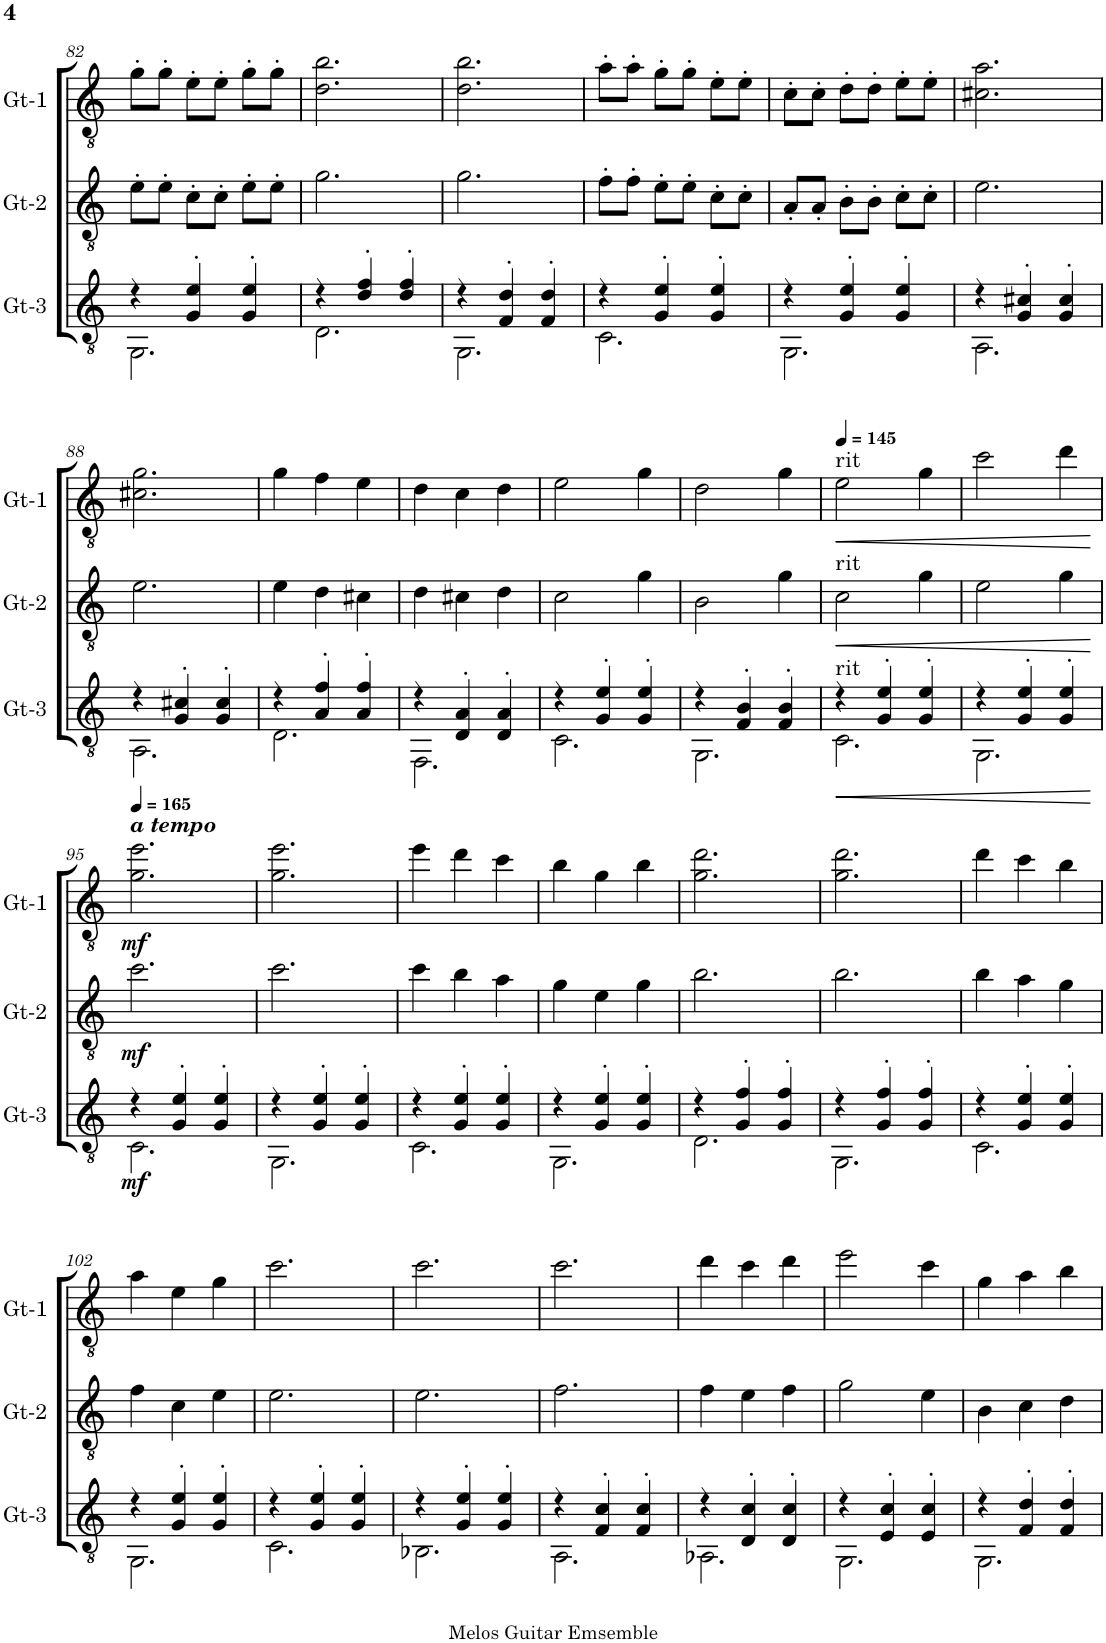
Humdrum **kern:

**kern	**dynam	**kern	**dynam	**kern	**dynam
*part3	*part3	*part2	*part2	*part1	*part1
*staff3	*staff3	*staff2	*staff2	*staff1	*staff1
*I"Gt-3	*	*I"Gt-2	*	*I"Gt-1	*
*I'Gt-3	*	*I'Gt-2	*	*I'Gt-1	*
!!LO:PB:g=z
*clefGv2	*	*clefGv2	*	*clefGv2	*
*k[]	*	*k[]	*	*k[]	*
*M3/4	*	*M3/4	*	*M3/4	*
=82	=82	=82	=82	=82	=82
*^	*	*	*	*	*
4r	2.GG\	.	8e'\L	.	8g'\L	.
.	.	.	8e'\J	.	8g'\J	.
4G/' 4e/'	.	.	8c'\L	.	8e'\L	.
.	.	.	8c'\J	.	8e'\J	.
4G/' 4e/'	.	.	8e'\L	.	8g'\L	.
.	.	.	8e'\J	.	8g'\J	.
=83	=83	=83	=83	=83	=83	=83
4r	2.D\	.	2.g\	.	2.d\ 2.b\	.
4d/' 4f/'	.	.	.	.	.	.
4d/' 4f/'	.	.	.	.	.	.
=84	=84	=84	=84	=84	=84	=84
4r	2.GG\	.	2.g\	.	2.d\ 2.b\	.
4F/' 4d/'	.	.	.	.	.	.
4F/' 4d/'	.	.	.	.	.	.
=85	=85	=85	=85	=85	=85	=85
4r	2.C\	.	8f'\L	.	8a'\L	.
.	.	.	8f'\J	.	8a'\J	.
4G/' 4e/'	.	.	8e'\L	.	8g'\L	.
.	.	.	8e'\J	.	8g'\J	.
4G/' 4e/'	.	.	8c'\L	.	8e'\L	.
.	.	.	8c'\J	.	8e'\J	.
=86	=86	=86	=86	=86	=86	=86
4r	2.GG\	.	8A'/L	.	8c'\L	.
.	.	.	8A'/J	.	8c'\J	.
4G/' 4e/'	.	.	8B'\L	.	8d'\L	.
.	.	.	8B'\J	.	8d'\J	.
4G/' 4e/'	.	.	8c'\L	.	8e'\L	.
.	.	.	8c'\J	.	8e'\J	.
=87	=87	=87	=87	=87	=87	=87
4r	2.AA\	.	2.e\	.	2.c#X\ 2.a\	.
4G/' 4c#X/'	.	.	.	.	.	.
4G/' 4c#/'	.	.	.	.	.	.
!!LO:LB:g=z
=88	=88	=88	=88	=88	=88	=88
4r	2.AA\	.	2.e\	.	2.c#X\ 2.g\	.
4G/' 4c#X/'	.	.	.	.	.	.
4G/' 4c#/'	.	.	.	.	.	.
=89	=89	=89	=89	=89	=89	=89
4r	2.D\	.	4e\	.	4g\	.
4A/' 4f/'	.	.	4d\	.	4f\	.
4A/' 4f/'	.	.	4c#X\	.	4e\	.
=90	=90	=90	=90	=90	=90	=90
4r	2.FF\	.	4d\	.	4d\	.
4D/' 4A/'	.	.	4c#X\	.	4c\	.
4D/' 4A/'	.	.	4d\	.	4d\	.
=91	=91	=91	=91	=91	=91	=91
4r	2.C\	.	2c\	.	2e\	.
4G/' 4e/'	.	.	.	.	.	.
4G/' 4e/'	.	.	4g\	.	4g\	.
=92	=92	=92	=92	=92	=92	=92
4r	2.GG\	.	2B\	.	2d\	.
4F/' 4B/'	.	.	.	.	.	.
4F/' 4B/'	.	.	4g\	.	4g\	.
=93	=93	=93	=93	=93	=93	=93
*	*	*	*	*	*MM145	*
!	!	!	!	!	!LO:TX:a:t=rit	!
!	!	!	!LO:TX:a:t=rit	!	!	!
!LO:TX:a:t=rit	!	!	!	!	!	!
!	!	!LO:HP:b	!	!LO:HP:b	!	!LO:HP:b
4r	2.C\	<	2c\	<	2e\	<
4G/' 4e/'	.	.	.	.	.	.
4G/' 4e/'	.	.	4g\	.	4g\	.
=94	=94	=94	=94	=94	=94	=94
4r	2.GG\	.	2e\	.	2cc\	.
4G/' 4e/'	.	.	.	.	.	.
4G/' 4e/'	.	.	4g\	.	4dd\	.
*v	*v	*	*	*	*	*
.	[	.	[	.	[
!!LO:LB:g=z
=95	=95	=95	=95	=95	=95
*	*	*	*	*MM165	*
*^	*	*	*	*	*
!	!	!	!	!	!LO:TX:a:Bi:t=a tempo	!
!	!	!LO:DY:b	!	!LO:DY:b	!	!LO:DY:b
4r	2.C\	mf	2.cc\	mf	2.g\ 2.ee\	mf
4G/' 4e/'	.	.	.	.	.	.
4G/' 4e/'	.	.	.	.	.	.
=96	=96	=96	=96	=96	=96	=96
4r	2.GG\	.	2.cc\	.	2.g\ 2.ee\	.
4G/' 4e/'	.	.	.	.	.	.
4G/' 4e/'	.	.	.	.	.	.
=97	=97	=97	=97	=97	=97	=97
4r	2.C\	.	4cc\	.	4ee\	.
4G/' 4e/'	.	.	4b\	.	4dd\	.
4G/' 4e/'	.	.	4a\	.	4cc\	.
=98	=98	=98	=98	=98	=98	=98
4r	2.GG\	.	4g\	.	4b\	.
4G/' 4e/'	.	.	4e\	.	4g\	.
4G/' 4e/'	.	.	4g\	.	4b\	.
=99	=99	=99	=99	=99	=99	=99
4r	2.D\	.	2.b\	.	2.g\ 2.dd\	.
4G/' 4f/'	.	.	.	.	.	.
4G/' 4f/'	.	.	.	.	.	.
=100	=100	=100	=100	=100	=100	=100
4r	2.GG\	.	2.b\	.	2.g\ 2.dd\	.
4G/' 4f/'	.	.	.	.	.	.
4G/' 4f/'	.	.	.	.	.	.
=101	=101	=101	=101	=101	=101	=101
4r	2.C\	.	4b\	.	4dd\	.
4G/' 4e/'	.	.	4a\	.	4cc\	.
4G/' 4e/'	.	.	4g\	.	4b\	.
!!LO:LB:g=z
=102	=102	=102	=102	=102	=102	=102
4r	2.GG\	.	4f\	.	4a\	.
4G/' 4e/'	.	.	4c\	.	4e\	.
4G/' 4e/'	.	.	4e\	.	4g\	.
=103	=103	=103	=103	=103	=103	=103
4r	2.C\	.	2.e\	.	2.cc\	.
4G/' 4e/'	.	.	.	.	.	.
4G/' 4e/'	.	.	.	.	.	.
=104	=104	=104	=104	=104	=104	=104
4r	2.BB-X\	.	2.e\	.	2.cc\	.
4G/' 4e/'	.	.	.	.	.	.
4G/' 4e/'	.	.	.	.	.	.
=105	=105	=105	=105	=105	=105	=105
4r	2.AA\	.	2.f\	.	2.cc\	.
4F/' 4c/'	.	.	.	.	.	.
4F/' 4c/'	.	.	.	.	.	.
=106	=106	=106	=106	=106	=106	=106
4r	2.AA-X\	.	4f\	.	4dd\	.
4D/' 4c/'	.	.	4e\	.	4cc\	.
4D/' 4c/'	.	.	4f\	.	4dd\	.
=107	=107	=107	=107	=107	=107	=107
4r	2.GG\	.	2g\	.	2ee\	.
4E/' 4c/'	.	.	.	.	.	.
4E/' 4c/'	.	.	4e\	.	4cc\	.
=108	=108	=108	=108	=108	=108	=108
4r	2.GG\	.	4B\	.	4g\	.
4F/' 4d/'	.	.	4c\	.	4a\	.
4F/' 4d/'	.	.	4d\	.	4b\	.
*v	*v	*	*	*	*	*
=	=	=	=	=	=
*-	*-	*-	*-	*-	*-
